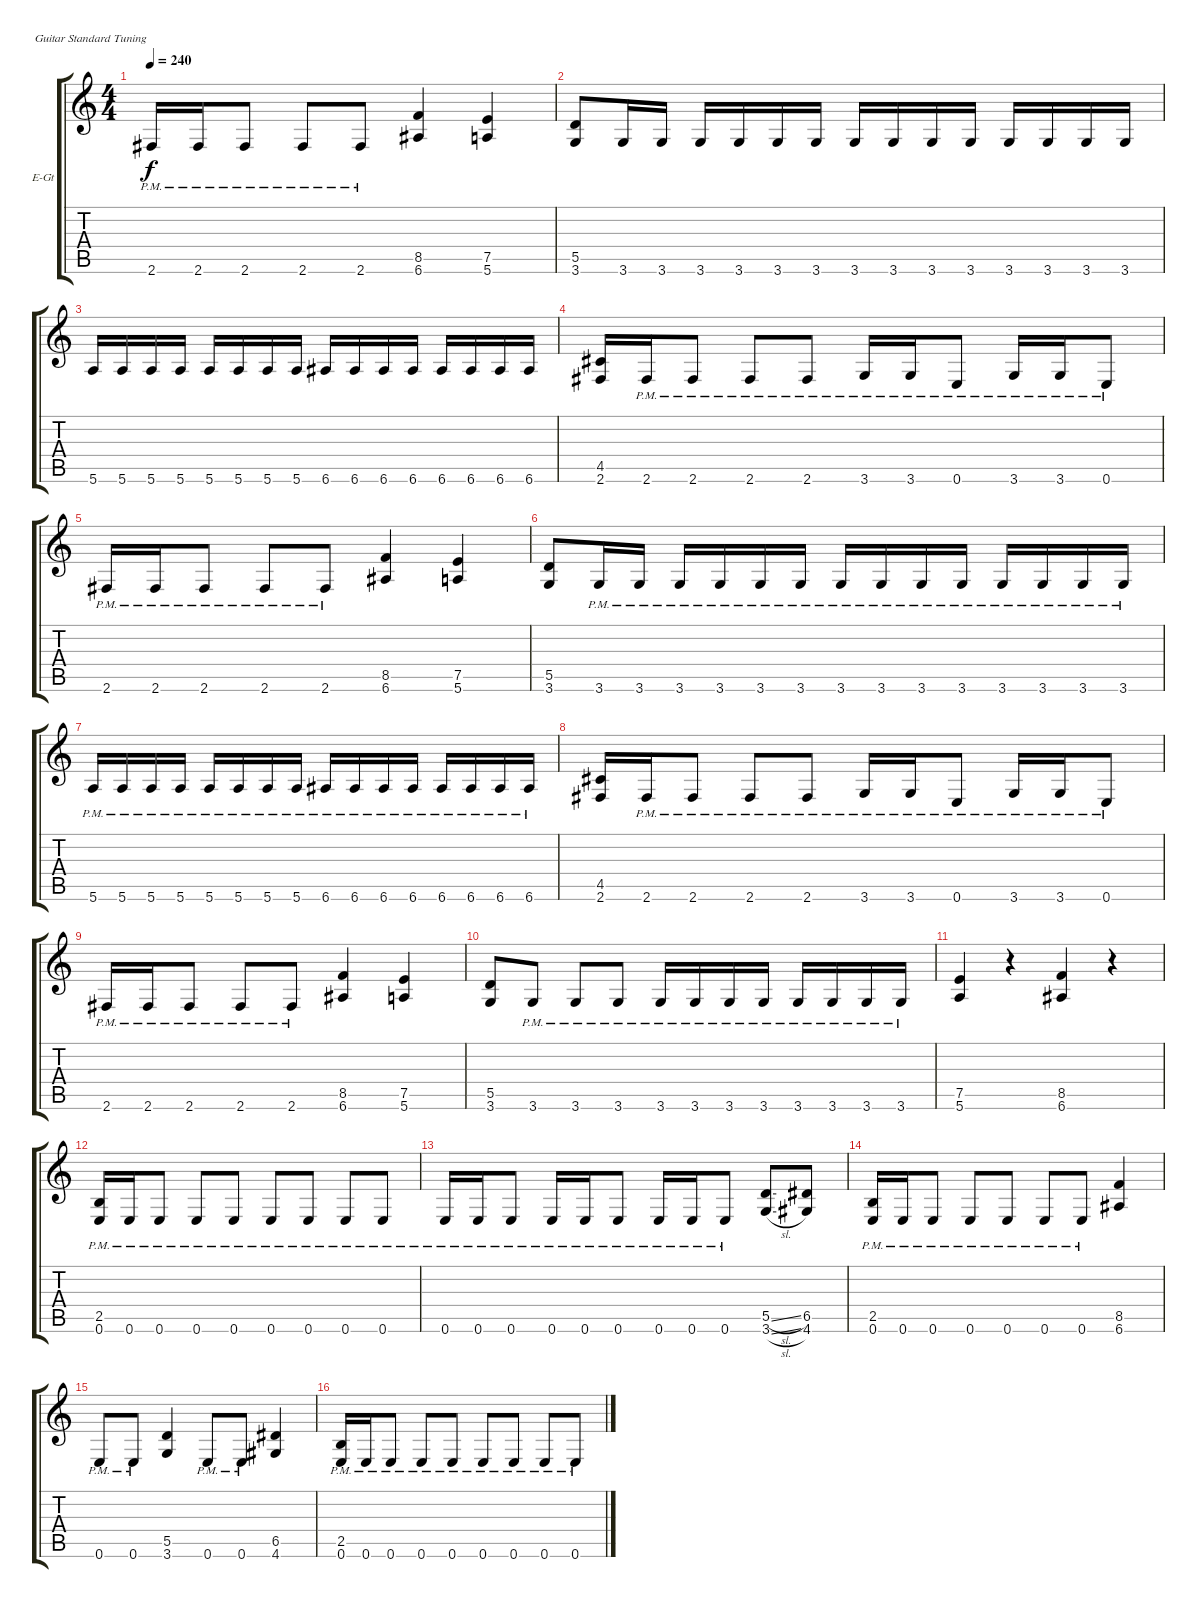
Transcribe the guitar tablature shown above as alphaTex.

\bracketExtendMode groupsimilarinstruments
\firstSystemTrackNameOrientation horizontal
\otherSystemsTrackNameOrientation horizontal
\track ("Äîðîæêà 1" "E-Gt") {instrument distortionguitar}
\staff {score tabs}
\tuning (E4 B3 G3 D3 A2 E2)
\ts (4 4)
\tempo 240
\clef g2
\ks c
2.6{pm}.16{dy f} 2.6{pm}.16 2.6{pm}.8 2.6{pm}.8 2.6{pm}.8 (8.5 6.6).4 (7.5 5.6).4 |
(5.5 3.6).8 3.6.16 3.6.16 3.6.16 3.6.16 3.6.16 3.6.16 3.6.16 3.6.16 3.6.16 3.6.16 3.6.16 3.6.16 3.6.16 3.6.16 |
5.6.16 5.6.16 5.6.16 5.6.16 5.6.16 5.6.16 5.6.16 5.6.16 6.6.16 6.6.16 6.6.16 6.6.16 6.6.16 6.6.16 6.6.16 6.6.16 |
(4.5 2.6).16 2.6{pm}.16 2.6{pm}.8 2.6{pm}.8 2.6{pm}.8 3.6{pm}.16 3.6{pm}.16 0.6{pm}.8 3.6{pm}.16 3.6{pm}.16 0.6{pm}.8 |
2.6{pm}.16 2.6{pm}.16 2.6{pm}.8 2.6{pm}.8 2.6{pm}.8 (8.5 6.6).4 (7.5 5.6).4 |
(5.5 3.6).8 3.6{pm}.16 3.6{pm}.16 3.6{pm}.16 3.6{pm}.16 3.6{pm}.16 3.6{pm}.16 3.6{pm}.16 3.6{pm}.16 3.6{pm}.16 3.6{pm}.16 3.6{pm}.16 3.6{pm}.16 3.6{pm}.16 3.6{pm}.16 |
5.6{pm}.16 5.6{pm}.16 5.6{pm}.16 5.6{pm}.16 5.6{pm}.16 5.6{pm}.16 5.6{pm}.16 5.6{pm}.16 6.6{pm}.16 6.6{pm}.16 6.6{pm}.16 6.6{pm}.16 6.6{pm}.16 6.6{pm}.16 6.6{pm}.16 6.6{pm}.16 |
(4.5 2.6).16 2.6{pm}.16 2.6{pm}.8 2.6{pm}.8 2.6{pm}.8 3.6{pm}.16 3.6{pm}.16 0.6{pm}.8 3.6{pm}.16 3.6{pm}.16 0.6{pm}.8 |
2.6{pm}.16 2.6{pm}.16 2.6{pm}.8 2.6{pm}.8 2.6{pm}.8 (8.5 6.6).4 (7.5 5.6).4 |
(5.5 3.6).8 3.6{pm}.8 3.6{pm}.8 3.6{pm}.8 3.6{pm}.16 3.6{pm}.16 3.6{pm}.16 3.6{pm}.16 3.6{pm}.16 3.6{pm}.16 3.6{pm}.16 3.6{pm}.16 |
(7.5 5.6).4 r.4 (8.5 6.6).4 r.4 |
(2.5{pm} 0.6{pm}).16 0.6{pm}.16 0.6{pm}.8 0.6{pm}.8 0.6{pm}.8 0.6{pm}.8 0.6{pm}.8 0.6{pm}.8 0.6{pm}.8 |
0.6{pm}.16 0.6{pm}.16 0.6{pm}.8 0.6{pm}.16 0.6{pm}.16 0.6{pm}.8 0.6{pm}.16 0.6{pm}.16 0.6{pm}.8 (5.5{sl} 3.6{sl}).8 (6.5 4.6).8 |
(2.5{pm} 0.6{pm}).16 0.6{pm}.16 0.6{pm}.8 0.6{pm}.8 0.6{pm}.8 0.6{pm}.8 0.6{pm}.8 (8.5 6.6).4 |
0.6{pm}.8 0.6{pm}.8 (5.5 3.6).4 0.6{pm}.8 0.6{pm}.8 (6.5 4.6).4 |
(2.5{pm} 0.6{pm}).16 0.6{pm}.16 0.6{pm}.8 0.6{pm}.8 0.6{pm}.8 0.6{pm}.8 0.6{pm}.8 0.6{pm}.8 0.6{pm}.8
